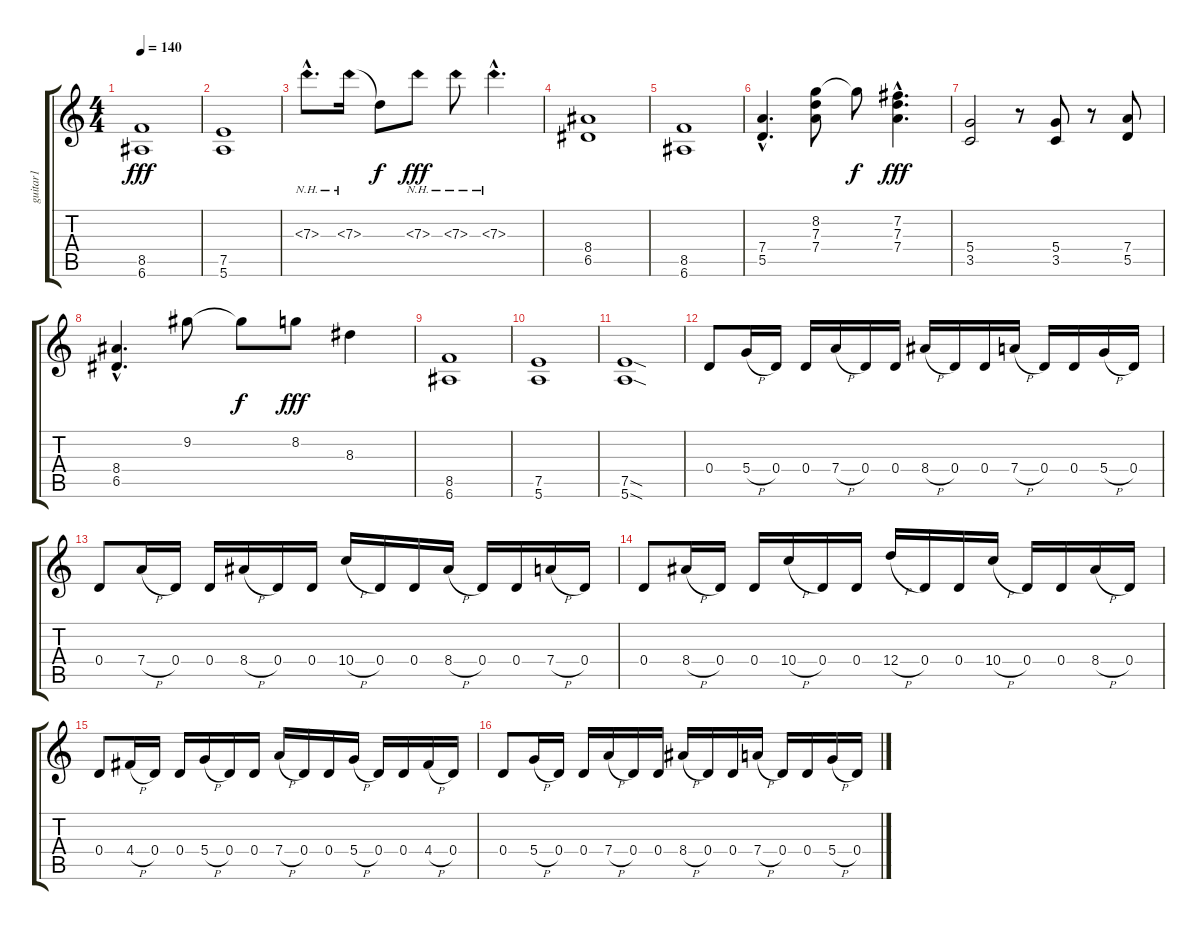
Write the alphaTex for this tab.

\track ("guitar1" "guitar1") {instrument overdrivenguitar}
\staff {score tabs}
\tuning (E4 B3 G3 D3 A2 E2) {hide}
\ts (4 4)
\tempo 140
\clef g2
\ks c
(8.5 6.6).1{dy fff} |
(7.5 5.6).1 |
7.3{nh hac}.8{d} 7.3{nh}.16 7.3{t}.8{dy f} 7.3{nh}.8{dy fff} 7.3{nh}.8 7.3{nh hac}.4{d} |
(8.4 6.5).1 |
(8.5 6.6).1 |
(7.4{hac} 5.5{hac}).4{d} (8.2 7.3 7.4).8 8.2{t}.8{dy f} (7.2{hac} 7.3{hac} 7.4{hac}).4{d dy fff} |
(5.4 3.5).2 r.8 (5.4 3.5).8 r.8 (7.4 5.5).8 |
(8.4{hac} 6.5{hac}).4{d} 9.2.8 9.2{t}.8{dy f} 8.2.8{dy fff} 8.3.4 |
(8.5 6.6).1 |
(7.5 5.6).1 |
(7.5{sod} 5.6{sod}).1 |
0.4.8 5.4{h}.16 0.4.16 0.4.16 7.4{h}.16 0.4.16 0.4.16 8.4{h}.16 0.4.16 0.4.16 7.4{h}.16 0.4.16 0.4.16 5.4{h}.16 0.4.16 |
0.4.8 7.4{h}.16 0.4.16 0.4.16 8.4{h}.16 0.4.16 0.4.16 10.4{h}.16 0.4.16 0.4.16 8.4{h}.16 0.4.16 0.4.16 7.4{h}.16 0.4.16 |
0.4.8 8.4{h}.16 0.4.16 0.4.16 10.4{h}.16 0.4.16 0.4.16 12.4{h}.16 0.4.16 0.4.16 10.4{h}.16 0.4.16 0.4.16 8.4{h}.16 0.4.16 |
0.4.8 4.4{h}.16 0.4.16 0.4.16 5.4{h}.16 0.4.16 0.4.16 7.4{h}.16 0.4.16 0.4.16 5.4{h}.16 0.4.16 0.4.16 4.4{h}.16 0.4.16 |
0.4.8 5.4{h}.16 0.4.16 0.4.16 7.4{h}.16 0.4.16 0.4.16 8.4{h}.16 0.4.16 0.4.16 7.4{h}.16 0.4.16 0.4.16 5.4{h}.16 0.4.16
